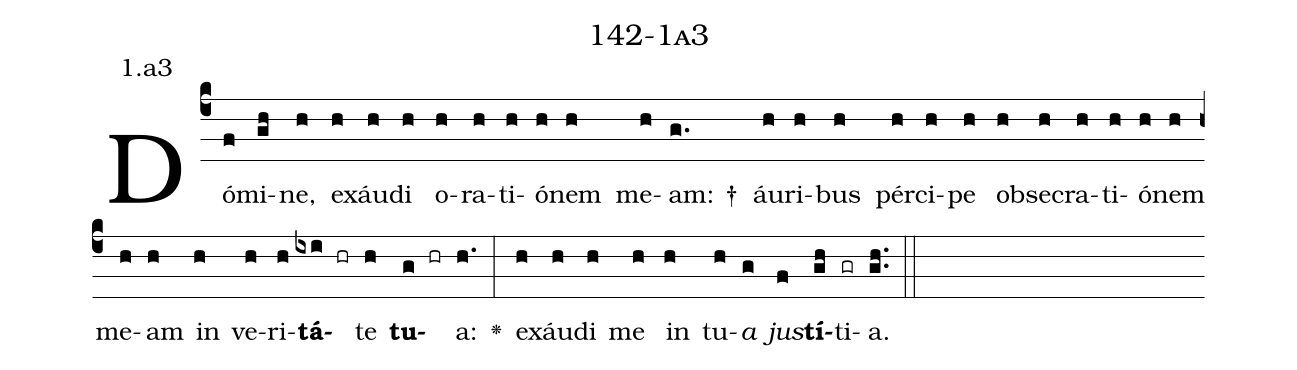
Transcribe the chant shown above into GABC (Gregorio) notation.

name: 142-1a3;
annotation: 1.a3;
%%
(c4)Dó(f)mi(gh)ne,(h) ex(h)áu(h)di(h) o(h)ra(h)ti(h)ó(h)nem(h) me(h)am: †(g.) áu(h)ri(h)bus(h) pér(h)ci(h)pe(h) ob(h)se(h)cra(h)ti(h)ó(h)nem(h) me(h)am(h) in(h) ve(h)ri(h)<b>tá</b>(ixi hr)te(h) <b>tu</b>(g hr)a:(h.) <v>\greheightstar</v>(:) ex(h)áu(h)di(h) me(h) in(h) tu(h)<i>a</i>(g) <i>jus</i>(f)<b>tí</b>(gh)ti(gr)a.(gh..) (::)


%E(h) u(h) o(g) u(f) a(gh) e.(gh..) (::)
